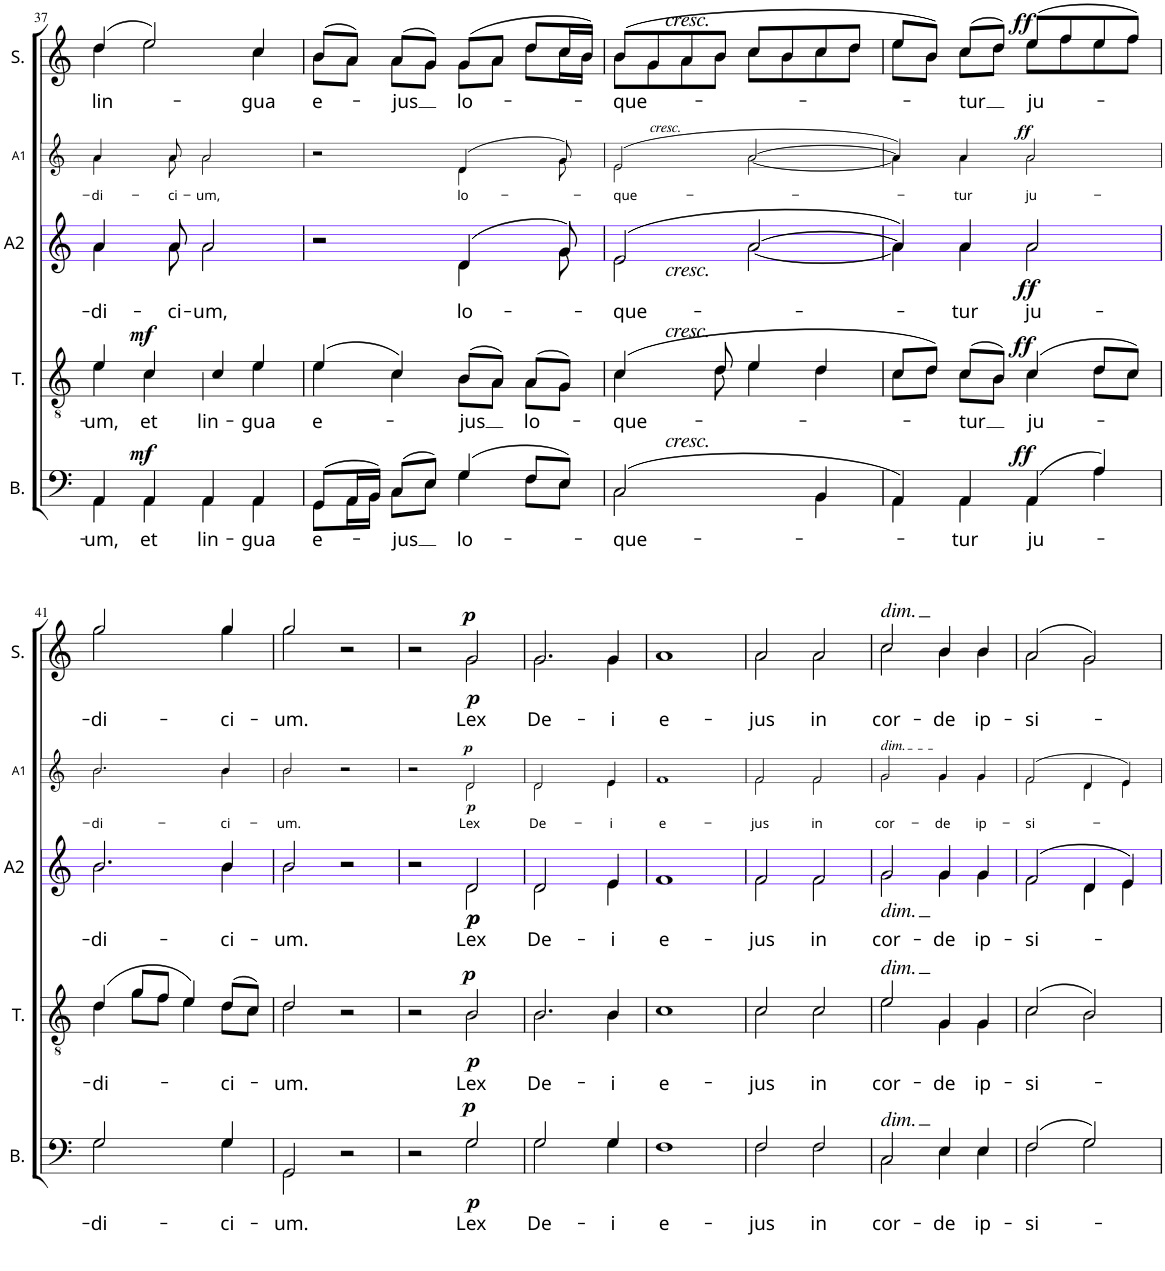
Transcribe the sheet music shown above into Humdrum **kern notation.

**kern	**text	**dynam	**kern	**text	**dynam	**kern	**text	**dynam	**kern	**text	**dynam	**kern	**text	**dynam
*part5	*part5	*part5	*part4	*part4	*part4	*part3	*part3	*part3	*part2	*part2	*part2	*part1	*part1	*part1
*staff5	*staff5	*staff5	*staff4	*staff4	*staff4	*staff3	*staff3	*staff3	*staff2	*staff2	*staff2	*staff1	*staff1	*staff1
*I"Basse	*	*	*I"Ténor	*	*	*I"Alto 2	*	*	*I"Alto 1	*	*	*I"Soprano	*	*
*I'B.	*	*	*I'T.	*	*	*I'A2	*	*	*I'A1	*	*	*I'S.	*	*
!!LO:PB:g=z
*clefF4	*	*	*clefGv2	*	*	*clefG2	*	*	*clefG2	*	*	*clefG2	*	*
*k[]	*	*	*k[]	*	*	*k[]	*	*	*k[]	*	*	*k[]	*	*
*M2/2	*	*	*M2/2	*	*	*M2/2	*	*	*M2/2	*	*	*M2/2	*	*
*met(c|)	*	*	*met(c|)	*	*	*met(c|)	*	*	*met(c|)	*	*	*met(c|)	*	*
=37	=37	=37	=37	=37	=37	=37	=37	=37	=37	=37	=37	=37	=37	=37
!	!LO:LY:b	!	!	!LO:LY:b	!	!	!LO:LY:b	!	!	!LO:LY:b	!	!	!LO:LY:b	!
*^	*	*	*^	*	*	*^	*	*	*^	*	*	*^	*	*
4AA/	4AA\	-um,	.	4e/	4e\	-um,	.	4.a/	4.a\	-di-	.	4.a/	4.a\	-di-	.	(4dd/	4dd\	lin-	.
!	!	!LO:LY:b	!LO:DY:a	!	!	!LO:LY:b	!LO:DY:a	!	!	!	!	!	!	!	!	!	!	!	!
4AA/	4AA\	et	mf	4c/	4c\	et	mf	.	.	.	.	.	.	.	.	2ee/)	2ee\	.	.
!	!	!	!	!	!	!	!	!	!	!LO:LY:b	!	!	!	!LO:LY:b	!	!	!	!	!
.	.	.	.	.	.	.	.	8a/	8a\	-ci-	.	8a/	8a\	-ci-	.	.	.	.	.
!	!	!LO:LY:b	!	!	!	!LO:LY:b	!	!	!	!LO:LY:b	!	!	!	!LO:LY:b	!	!	!	!	!
4AA/	4AA\	lin-	.	4c/	4d\	lin-	.	2a/	2a\	-um,	.	2a/	2a\	-um,	.	.	.	.	.
!	!	!LO:LY:b	!	!	!	!LO:LY:b	!	!	!	!	!	!	!	!	!	!	!	!LO:LY:b	!
4AA/	4AA\	-gua	.	4e/	4e\	-gua	.	.	.	.	.	.	.	.	.	4cc/	4cc\	-gua	.
=38	=38	=38	=38	=38	=38	=38	=38	=38	=38	=38	=38	=38	=38	=38	=38	=38	=38	=38	=38
!	!	!LO:LY:b	!	!	!	!LO:LY:b	!	!	!	!	!	!	!	!	!	!	!	!LO:LY:b	!
(8GG/L	8GG\L	e-	.	(4e/	4e\	e-	.	2r	2ryy	.	.	2r	2ryy	.	.	(8b/L	8b\L	e-	.
16AA/L	16AA\L	.	.	.	.	.	.	.	.	.	.	.	.	.	.	8a/J)	8a\J	.	.
16BB/JJ)	16BB\JJ	.	.	.	.	.	.	.	.	.	.	.	.	.	.	.	.	.	.
!	!	!LO:LY:b	!	!	!	!	!	!	!	!	!	!	!	!	!	!	!	!LO:LY:b	!
(8C/L	8C\L	-jus	.	4c/)	4c\	.	.	.	.	.	.	.	.	.	.	(8a/L	8a\L	-jus	.
8E/J)	8E\J	.	.	.	.	.	.	.	.	.	.	.	.	.	.	8g/J)	8g\J	.	.
!	!	!LO:LY:b	!	!	!	!LO:LY:b	!	!	!	!LO:LY:b	!	!	!	!LO:LY:b	!	!	!	!LO:LY:b	!
(4G/	4G\	lo-	.	(8B/L	8B\L	-jus	.	(4.d/	4.d\	lo-	.	(4.d/	4.d\	lo-	.	(8g/L	8g\L	lo-	.
.	.	.	.	8A/J)	8A\J	.	.	.	.	.	.	.	.	.	.	8a/J	8a\J	.	.
!	!	!	!	!	!	!LO:LY:b	!	!	!	!	!	!	!	!	!	!	!	!	!
8F/L	8F\L	.	.	(8A/L	8A\L	lo-	.	.	.	.	.	.	.	.	.	8dd/L	8dd\L	.	.
8E/J)	8E\J	.	.	8G/J)	8G\J	.	.	8g/)	8g\	.	.	8g/)	8g\	.	.	16cc/L	16cc\L	.	.
.	.	.	.	.	.	.	.	.	.	.	.	.	.	.	.	16b/JJ)	16b\JJ	.	.
=39	=39	=39	=39	=39	=39	=39	=39	=39	=39	=39	=39	=39	=39	=39	=39	=39	=39	=39	=39
!	!	!	!	!	!	!	!	!	!	!	!	!	!	!	!	!LO:TX:a:i:t=cresc.	!	!	!
!	!	!	!	!	!	!	!	!	!	!	!	!LO:TX:a:i:t=cresc.	!	!	!	!	!	!	!
!	!	!	!	!	!	!	!	!LO:TX:b:i:t=cresc.	!	!	!	!	!	!	!	!	!	!	!
!	!	!	!	!LO:TX:a:i:t=cresc.	!	!	!	!	!	!	!	!	!	!	!	!	!	!	!
!LO:TX:a:i:t=cresc.	!	!	!	!	!	!	!	!	!	!	!	!	!	!	!	!	!	!	!
!	!	!LO:LY:b	!	!	!	!LO:LY:b	!	!	!	!LO:LY:b	!	!	!	!LO:LY:b	!	!	!	!LO:LY:b	!
(2.C/	2.C\	-que-	.	(4.c/	4.c\	-que-	.	(2e/	2e\	-que-	.	(2e/	2e\	-que-	.	(8b/L	8b\L	-que-	.
.	.	.	.	.	.	.	.	.	.	.	.	.	.	.	.	8g/	8g\	.	.
.	.	.	.	.	.	.	.	.	.	.	.	.	.	.	.	8a/	8a\	.	.
.	.	.	.	8d/	8d\	.	.	.	.	.	.	.	.	.	.	8b/J	8b\J	.	.
.	.	.	.	4e/	4e\	.	.	[2a/	[2a\	.	.	[2a/	[2a\	.	.	8cc/L	8cc\L	.	.
.	.	.	.	.	.	.	.	.	.	.	.	.	.	.	.	8b/	8b\	.	.
4BB/	4BB\	.	.	4d/	4d\	.	.	.	.	.	.	.	.	.	.	8cc/	8cc\	.	.
.	.	.	.	.	.	.	.	.	.	.	.	.	.	.	.	8dd/J	8dd\J	.	.
=40	=40	=40	=40	=40	=40	=40	=40	=40	=40	=40	=40	=40	=40	=40	=40	=40	=40	=40	=40
4AA/)	4AA\	.	.	8c/L	8c\L	.	.	4a/])	4a\]	.	.	4a/])	4a\]	.	.	8ee/L	8ee\L	.	.
.	.	.	.	8d/J)	8d\J	.	.	.	.	.	.	.	.	.	.	8b/J)	8b\J	.	.
!	!	!LO:LY:b	!	!	!	!LO:LY:b	!	!	!	!LO:LY:b	!	!	!	!LO:LY:b	!	!	!	!LO:LY:b	!
4AA/	4AA\	-tur	.	(8c/L	8c\L	-tur	.	4a/	4a\	-tur	.	4a/	4a\	-tur	.	(8cc/L	8cc\L	-tur	.
.	.	.	.	8B/J)	8B\J	.	.	.	.	.	.	.	.	.	.	8dd/J)	8dd\J	.	.
!	!	!LO:LY:b	!LO:DY:a	!	!	!LO:LY:b	!LO:DY:a	!	!	!LO:LY:b	!LO:DY:b	!	!	!LO:LY:b	!LO:DY:a	!	!	!LO:LY:b	!LO:DY:a
(4AA/	4AA\	ju-	ff	(4c/	4c\	ju-	ff	2a/	2a\	ju-	ff	2a/	2a\	ju-	ff	(8ee/L	8ee\L	ju-	ff
.	.	.	.	.	.	.	.	.	.	.	.	.	.	.	.	8ff/	8ff\	.	.
4A/)	4A\	.	.	8d/L	8d\L	.	.	.	.	.	.	.	.	.	.	8ee/	8ee\	.	.
.	.	.	.	8c/J)	8c\J	.	.	.	.	.	.	.	.	.	.	8ff/J)	8ff\J	.	.
!!LO:LB:g=z	!!
=41	=41	=41	=41	=41	=41	=41	=41	=41	=41	=41	=41	=41	=41	=41	=41	=41	=41	=41	=41
!	!	!LO:LY:b	!	!	!	!LO:LY:b	!	!	!	!LO:LY:b	!	!	!	!LO:LY:b	!	!	!	!LO:LY:b	!
2.G/	2.G\	-di-	.	(4d/	4d\	-di-	.	2.b/	2.b\	-di-	.	2.b/	2.b\	-di-	.	2.gg/	2.gg\	-di-	.
.	.	.	.	8g/L	8g\L	.	.	.	.	.	.	.	.	.	.	.	.	.	.
.	.	.	.	8f/J	8f\J	.	.	.	.	.	.	.	.	.	.	.	.	.	.
.	.	.	.	4e/)	4e\	.	.	.	.	.	.	.	.	.	.	.	.	.	.
!	!	!LO:LY:b	!	!	!	!LO:LY:b	!	!	!	!LO:LY:b	!	!	!	!LO:LY:b	!	!	!	!LO:LY:b	!
4G/	4G\	-ci-	.	(8d/L	8d\L	-ci-	.	4b/	4b\	-ci-	.	4b/	4b\	-ci-	.	4gg/	4gg\	-ci-	.
.	.	.	.	8c/J)	8c\J	.	.	.	.	.	.	.	.	.	.	.	.	.	.
=42	=42	=42	=42	=42	=42	=42	=42	=42	=42	=42	=42	=42	=42	=42	=42	=42	=42	=42	=42
!	!	!LO:LY:b	!	!	!	!LO:LY:b	!	!	!	!LO:LY:b	!	!	!	!LO:LY:b	!	!	!	!LO:LY:b	!
2GG/	2GG\	-um.	.	2d/	2d\	-um.	.	2b/	2b\	-um.	.	2b/	2b\	-um.	.	2gg/	2gg\	-um.	.
2r	2ryy	.	.	2r	2ryy	.	.	2r	2ryy	.	.	2r	2ryy	.	.	2r	2ryy	.	.
=43	=43	=43	=43	=43	=43	=43	=43	=43	=43	=43	=43	=43	=43	=43	=43	=43	=43	=43	=43
2r	2ryy	.	.	2r	2ryy	.	.	2r	2ryy	.	.	2r	2ryy	.	.	2r	2ryy	.	.
!	!	!LO:LY:b	!LO:DY:a	!	!	!LO:LY:b	!	!	!	!LO:LY:b	!	!	!	!LO:LY:b	!	!	!	!LO:LY:b	!
!	!	!	!LO:DY:n=1:b	!	!	!	!LO:DY:a	!	!	!	!	!	!	!	!	!	!	!	!
!	!	!	!	!	!	!	!LO:DY:n=1:b	!	!	!	!LO:DY:b	!	!	!	!	!	!	!	!
!	!	!	!	!	!	!	!	!	!	!	!LO:DY:n=1:b	!	!	!	!LO:DY:a	!	!	!	!
!	!	!	!	!	!	!	!	!	!	!	!	!	!	!	!LO:DY:n=1:b	!	!	!	!LO:DY:a
!	!	!	!	!	!	!	!	!	!	!	!	!	!	!	!	!	!	!	!LO:DY:n=1:b
2G/	2G\	Lex	p p	2B/	2B\	Lex	p p	2d/	2d\	Lex	p p	2d/	2d\	Lex	p p	2g/	2g\	Lex	p p
=44	=44	=44	=44	=44	=44	=44	=44	=44	=44	=44	=44	=44	=44	=44	=44	=44	=44	=44	=44
!	!	!LO:LY:b	!	!	!	!LO:LY:b	!	!	!	!LO:LY:b	!	!	!	!LO:LY:b	!	!	!	!LO:LY:b	!
2.G/	2.G\	De-	.	2.B/	2.B\	De-	.	2.d/	2.d\	De-	.	2.d/	2.d\	De-	.	2.g/	2.g\	De-	.
!	!	!LO:LY:b	!	!	!	!LO:LY:b	!	!	!	!LO:LY:b	!	!	!	!LO:LY:b	!	!	!	!LO:LY:b	!
4G/	4G\	-i	.	4B/	4B\	-i	.	4e/	4e\	-i	.	4e/	4e\	-i	.	4g/	4g\	-i	.
=45	=45	=45	=45	=45	=45	=45	=45	=45	=45	=45	=45	=45	=45	=45	=45	=45	=45	=45	=45
!	!	!LO:LY:b	!	!	!	!LO:LY:b	!	!	!	!LO:LY:b	!	!	!	!LO:LY:b	!	!	!	!LO:LY:b	!
1F	1F	e-	.	1c	1c	e-	.	1f	1f	e-	.	1f	1f	e-	.	1a	1a	e-	.
=46	=46	=46	=46	=46	=46	=46	=46	=46	=46	=46	=46	=46	=46	=46	=46	=46	=46	=46	=46
!	!	!LO:LY:b	!	!	!	!LO:LY:b	!	!	!	!LO:LY:b	!	!	!	!LO:LY:b	!	!	!	!LO:LY:b	!
2F/	2F\	-jus	.	2c/	2c\	-jus	.	2f/	2f\	-jus	.	2f/	2f\	-jus	.	2a/	2a\	-jus	.
!	!	!LO:LY:b	!	!	!	!LO:LY:b	!	!	!	!LO:LY:b	!	!	!	!LO:LY:b	!	!	!	!LO:LY:b	!
2F/	2F\	in	.	2c/	2c\	in	.	2f/	2f\	in	.	2f/	2f\	in	.	2a/	2a\	in	.
=47	=47	=47	=47	=47	=47	=47	=47	=47	=47	=47	=47	=47	=47	=47	=47	=47	=47	=47	=47
!	!	!	!	!	!	!	!	!	!	!	!	!	!	!	!	!LO:TX:a:i:t=dim.	!	!	!
!	!	!	!	!	!	!	!	!	!	!	!	!LO:TX:a:i:t=dim.	!	!	!	!	!	!	!
!	!	!	!	!	!	!	!	!LO:TX:b:i:t=dim.	!	!	!	!	!	!	!	!	!	!	!
!	!	!	!	!LO:TX:a:i:t=dim.	!	!	!	!	!	!	!	!	!	!	!	!	!	!	!
!LO:TX:a:i:t=dim.	!	!	!	!	!	!	!	!	!	!	!	!	!	!	!	!	!	!	!
!	!	!LO:LY:b	!	!	!	!LO:LY:b	!	!	!	!LO:LY:b	!	!	!	!LO:LY:b	!	!	!	!LO:LY:b	!
2C/	2C\	cor-	.	2e/	2e\	cor-	.	2g/	2g\	cor-	.	2g/	2g\	cor-	.	2cc/	2cc\	cor-	.
!	!	!LO:LY:b	!	!	!	!LO:LY:b	!	!	!	!LO:LY:b	!	!	!	!LO:LY:b	!	!	!	!LO:LY:b	!
4E/	4E\	-de	.	4G/	4G\	-de	.	4g/	4g\	-de	.	4g/	4g\	-de	.	4b/	4b\	-de	.
!	!	!LO:LY:b	!	!	!	!LO:LY:b	!	!	!	!LO:LY:b	!	!	!	!LO:LY:b	!	!	!	!LO:LY:b	!
4E/	4E\	ip-	.	4G/	4G\	ip-	.	4g/	4g\	ip-	.	4g/	4g\	ip-	.	4b/	4b\	ip-	.
=48	=48	=48	=48	=48	=48	=48	=48	=48	=48	=48	=48	=48	=48	=48	=48	=48	=48	=48	=48
!	!	!LO:LY:b	!	!	!	!LO:LY:b	!	!	!	!LO:LY:b	!	!	!	!LO:LY:b	!	!	!	!LO:LY:b	!
(2F/	2F\	-si-	.	(2c/	2c\	-si-	.	(2f/	2f\	-si-	.	(2f/	2f\	-si-	.	(2a/	2a\	-si-	.
2G/)	2G\	.	.	2B/)	2B\	.	.	4d/	4d\	.	.	4d/	4d\	.	.	2g/)	2g\	.	.
.	.	.	.	.	.	.	.	4e/)	4e\	.	.	4e/)	4e\	.	.	.	.	.	.
*v	*v	*	*	*	*	*	*	*v	*v	*	*	*v	*v	*	*	*v	*v	*	*
*	*	*	*v	*v	*	*	*	*	*	*	*	*	*	*	*
=	=	=	=	=	=	=	=	=	=	=	=	=	=	=
*-	*-	*-	*-	*-	*-	*-	*-	*-	*-	*-	*-	*-	*-	*-
